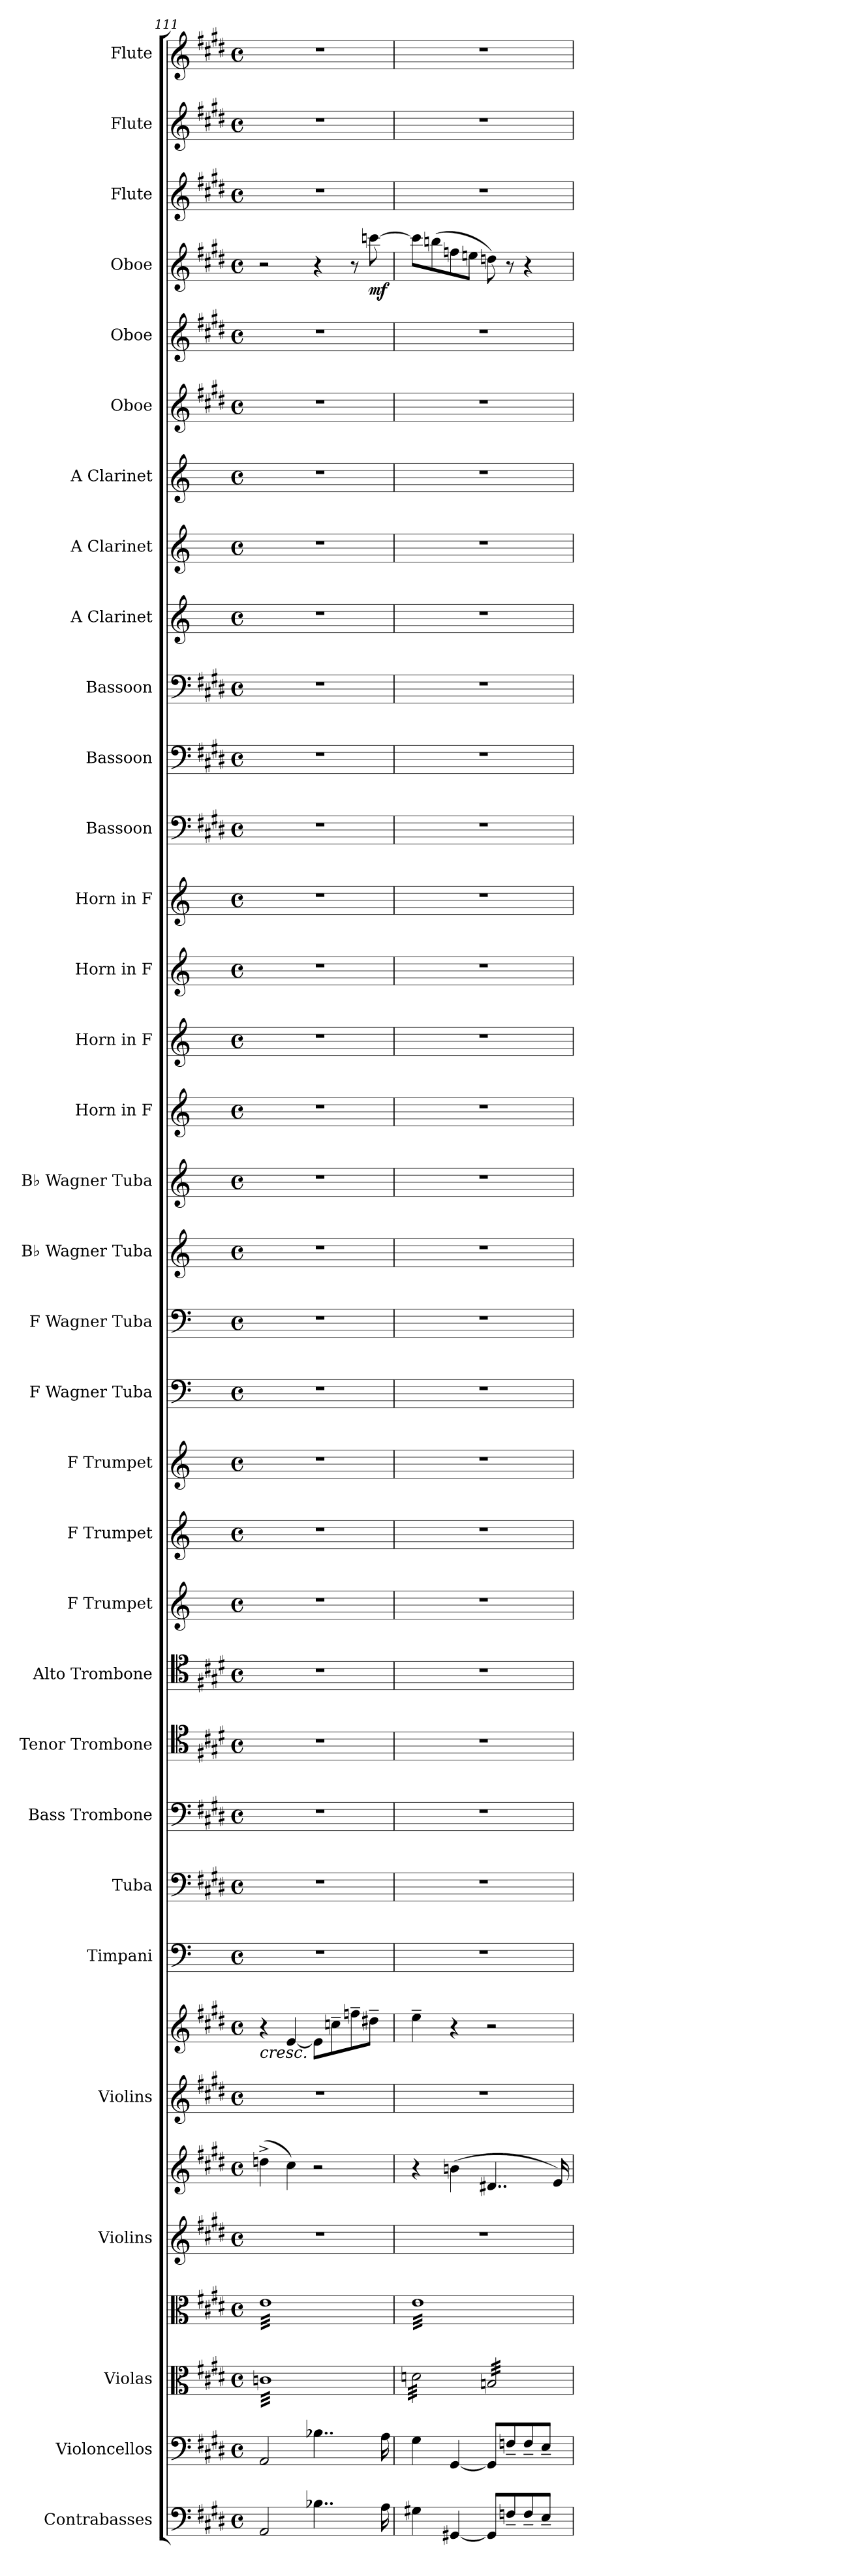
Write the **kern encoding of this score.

**kern	**kern	**kern	**kern	**kern	**kern	**kern	**kern	**kern	**kern	**kern	**kern	**kern	**kern	**kern	**kern	**kern	**kern	**kern	**kern	**kern	**kern	**kern	**kern	**kern	**kern	**kern	**kern	**kern	**kern	**kern	**kern	**kern	**dynam	**kern	**kern	**kern
*part33	*part32	*part31	*part31	*part30	*part30	*part29	*part29	*part28	*part27	*part26	*part25	*part24	*part23	*part22	*part21	*part20	*part19	*part18	*part17	*part16	*part15	*part14	*part13	*part12	*part11	*part10	*part9	*part8	*part7	*part6	*part5	*part4	*part4	*part3	*part2	*part1
*staff36	*staff35	*staff34	*staff33	*staff32	*staff31	*staff30	*staff29	*staff28	*staff27	*staff26	*staff25	*staff24	*staff23	*staff22	*staff21	*staff20	*staff19	*staff18	*staff17	*staff16	*staff15	*staff14	*staff13	*staff12	*staff11	*staff10	*staff9	*staff8	*staff7	*staff6	*staff5	*staff4	*staff4	*staff3	*staff2	*staff1
*I"Contrabasses	*I"Violoncellos	*I"Violas	*	*I"Violins	*	*I"Violins	*	*I"Timpani	*I"Tuba	*I"Bass Trombone	*I"Tenor Trombone	*I"Alto Trombone	*I"F Trumpet	*I"F Trumpet	*I"F Trumpet	*I"F Wagner Tuba	*I"F Wagner Tuba	*I"B♭ Wagner Tuba	*I"B♭ Wagner Tuba	*I"Horn in F	*I"Horn in F	*I"Horn in F	*I"Horn in F	*I"Bassoon	*I"Bassoon	*I"Bassoon	*I"A Clarinet	*I"A Clarinet	*I"A Clarinet	*I"Oboe	*I"Oboe	*I"Oboe	*	*I"Flute	*I"Flute	*I"Flute
*I'Cbs.	*I'Vcs.	*I'Vlas.	*	*I'Vlns.	*	*I'Vlns.	*	*I'Timp.	*I'Tba.	*I'B. Tbn.	*I'T. Tbn.	*I'A. Tbn.	*I'F Tpt.	*I'F Tpt.	*I'F Tpt.	*I'F Wag. Tu.	*I'F Wag. Tu.	*I'B♭ Wag. Tu.	*I'B♭ Wag. Tu.	*	*	*	*	*I'Bsn.	*I'Bsn.	*I'Bsn.	*I'A Cl.	*I'A Cl.	*I'A Cl.	*I'Ob.	*I'Ob.	*I'Ob.	*	*I'Fl.	*I'Fl.	*I'Fl.
*clefF4	*clefF4	*clefC3	*clefC3	*clefG2	*clefG2	*clefG2	*clefG2	*clefF4	*clefF4	*clefF4	*clefC4	*clefC4	*clefG2	*clefG2	*clefG2	*clefF4	*clefF4	*clefG2	*clefG2	*clefG2	*clefG2	*clefG2	*clefG2	*clefF4	*clefF4	*clefF4	*clefG2	*clefG2	*clefG2	*clefG2	*clefG2	*clefG2	*	*clefG2	*clefG2	*clefG2
*ITrd7c12	*	*	*	*	*	*	*	*	*	*	*	*	*ITrd-3c-5	*ITrd-3c-5	*ITrd-3c-5	*ITrd4c7	*ITrd4c7	*ITrd1c2	*ITrd1c2	*ITrd4c7	*ITrd4c7	*ITrd4c7	*ITrd4c7	*	*	*	*ITrd1c2	*ITrd1c2	*ITrd1c2	*	*	*	*	*	*	*
*k[f#c#g#d#]	*k[f#c#g#d#]	*k[f#c#g#d#]	*k[f#c#g#d#]	*k[f#c#g#d#]	*k[f#c#g#d#]	*k[f#c#g#d#]	*k[f#c#g#d#]	*k[]	*k[f#c#g#d#]	*k[f#c#g#d#]	*k[f#c#g#d#]	*k[f#c#g#d#]	*k[b-]	*k[b-]	*k[b-]	*k[b-]	*k[b-]	*k[b-e-]	*k[b-e-]	*k[b-]	*k[b-]	*k[b-]	*k[b-]	*k[f#c#g#d#]	*k[f#c#g#d#]	*k[f#c#g#d#]	*k[b-e-]	*k[b-e-]	*k[b-e-]	*k[f#c#g#d#]	*k[f#c#g#d#]	*k[f#c#g#d#]	*	*k[f#c#g#d#]	*k[f#c#g#d#]	*k[f#c#g#d#]
*M4/4	*M4/4	*M4/4	*M4/4	*M4/4	*M4/4	*M4/4	*M4/4	*M4/4	*M4/4	*M4/4	*M4/4	*M4/4	*M4/4	*M4/4	*M4/4	*M4/4	*M4/4	*M4/4	*M4/4	*M4/4	*M4/4	*M4/4	*M4/4	*M4/4	*M4/4	*M4/4	*M4/4	*M4/4	*M4/4	*M4/4	*M4/4	*M4/4	*	*M4/4	*M4/4	*M4/4
*met(c)	*met(c)	*met(c)	*met(c)	*met(c)	*met(c)	*met(c)	*met(c)	*met(c)	*met(c)	*met(c)	*met(c)	*met(c)	*met(c)	*met(c)	*met(c)	*met(c)	*met(c)	*met(c)	*met(c)	*met(c)	*met(c)	*met(c)	*met(c)	*met(c)	*met(c)	*met(c)	*met(c)	*met(c)	*met(c)	*met(c)	*met(c)	*met(c)	*	*met(c)	*met(c)	*met(c)
=111	=111	=111	=111	=111	=111	=111	=111	=111	=111	=111	=111	=111	=111	=111	=111	=111	=111	=111	=111	=111	=111	=111	=111	=111	=111	=111	=111	=111	=111	=111	=111	=111	=111	=111	=111	=111
!	!	!	!	!	!	!	!LO:TX:b:i:t=cresc.	!	!	!	!	!	!	!	!	!	!	!	!	!	!	!	!	!	!	!	!	!	!	!	!	!	!	!	!	!
*	*	*tremolo	*	*	*	*	*	*	*	*	*	*	*	*	*	*	*	*	*	*	*	*	*	*	*	*	*	*	*	*	*	*	*	*	*	*
*	*	*	*tremolo	*	*	*	*	*	*	*	*	*	*	*	*	*	*	*	*	*	*	*	*	*	*	*	*	*	*	*	*	*	*	*	*	*
2AAA/	2AA/	32cnLLL	32eLLL	1r	(>4ddn^\	1r	4r	1r	1r	1r	1r	1r	1r	1r	1r	1r	1r	1r	1r	1r	1r	1r	1r	1r	1r	1r	1r	1r	1r	1r	1r	2r	.	1r	1r	1r
.	.	32cn	32e	.	.	.	.	.	.	.	.	.	.	.	.	.	.	.	.	.	.	.	.	.	.	.	.	.	.	.	.	.	.	.	.	.
.	.	32cn	32e	.	.	.	.	.	.	.	.	.	.	.	.	.	.	.	.	.	.	.	.	.	.	.	.	.	.	.	.	.	.	.	.	.
.	.	32cn	32e	.	.	.	.	.	.	.	.	.	.	.	.	.	.	.	.	.	.	.	.	.	.	.	.	.	.	.	.	.	.	.	.	.
.	.	32cn	32e	.	.	.	.	.	.	.	.	.	.	.	.	.	.	.	.	.	.	.	.	.	.	.	.	.	.	.	.	.	.	.	.	.
.	.	32cn	32e	.	.	.	.	.	.	.	.	.	.	.	.	.	.	.	.	.	.	.	.	.	.	.	.	.	.	.	.	.	.	.	.	.
.	.	32cn	32e	.	.	.	.	.	.	.	.	.	.	.	.	.	.	.	.	.	.	.	.	.	.	.	.	.	.	.	.	.	.	.	.	.
.	.	32cn	32e	.	.	.	.	.	.	.	.	.	.	.	.	.	.	.	.	.	.	.	.	.	.	.	.	.	.	.	.	.	.	.	.	.
.	.	32cn	32e	.	4cc#\)	.	[4e/	.	.	.	.	.	.	.	.	.	.	.	.	.	.	.	.	.	.	.	.	.	.	.	.	.	.	.	.	.
.	.	32cn	32e	.	.	.	.	.	.	.	.	.	.	.	.	.	.	.	.	.	.	.	.	.	.	.	.	.	.	.	.	.	.	.	.	.
.	.	32cn	32e	.	.	.	.	.	.	.	.	.	.	.	.	.	.	.	.	.	.	.	.	.	.	.	.	.	.	.	.	.	.	.	.	.
.	.	32cn	32e	.	.	.	.	.	.	.	.	.	.	.	.	.	.	.	.	.	.	.	.	.	.	.	.	.	.	.	.	.	.	.	.	.
.	.	32cn	32e	.	.	.	.	.	.	.	.	.	.	.	.	.	.	.	.	.	.	.	.	.	.	.	.	.	.	.	.	.	.	.	.	.
.	.	32cn	32e	.	.	.	.	.	.	.	.	.	.	.	.	.	.	.	.	.	.	.	.	.	.	.	.	.	.	.	.	.	.	.	.	.
.	.	32cn	32e	.	.	.	.	.	.	.	.	.	.	.	.	.	.	.	.	.	.	.	.	.	.	.	.	.	.	.	.	.	.	.	.	.
.	.	32cn	32e	.	.	.	.	.	.	.	.	.	.	.	.	.	.	.	.	.	.	.	.	.	.	.	.	.	.	.	.	.	.	.	.	.
4..BB-X\	4..B-X\	32cn	32e	.	2r	.	8e\L]	.	.	.	.	.	.	.	.	.	.	.	.	.	.	.	.	.	.	.	.	.	.	.	.	4r	.	.	.	.
.	.	32cn	32e	.	.	.	.	.	.	.	.	.	.	.	.	.	.	.	.	.	.	.	.	.	.	.	.	.	.	.	.	.	.	.	.	.
.	.	32cn	32e	.	.	.	.	.	.	.	.	.	.	.	.	.	.	.	.	.	.	.	.	.	.	.	.	.	.	.	.	.	.	.	.	.
.	.	32cn	32e	.	.	.	.	.	.	.	.	.	.	.	.	.	.	.	.	.	.	.	.	.	.	.	.	.	.	.	.	.	.	.	.	.
.	.	32cn	32e	.	.	.	8ccn~\	.	.	.	.	.	.	.	.	.	.	.	.	.	.	.	.	.	.	.	.	.	.	.	.	.	.	.	.	.
.	.	32cn	32e	.	.	.	.	.	.	.	.	.	.	.	.	.	.	.	.	.	.	.	.	.	.	.	.	.	.	.	.	.	.	.	.	.
.	.	32cn	32e	.	.	.	.	.	.	.	.	.	.	.	.	.	.	.	.	.	.	.	.	.	.	.	.	.	.	.	.	.	.	.	.	.
.	.	32cn	32e	.	.	.	.	.	.	.	.	.	.	.	.	.	.	.	.	.	.	.	.	.	.	.	.	.	.	.	.	.	.	.	.	.
.	.	32cn	32e	.	.	.	8ffn~\	.	.	.	.	.	.	.	.	.	.	.	.	.	.	.	.	.	.	.	.	.	.	.	.	8r	.	.	.	.
.	.	32cn	32e	.	.	.	.	.	.	.	.	.	.	.	.	.	.	.	.	.	.	.	.	.	.	.	.	.	.	.	.	.	.	.	.	.
.	.	32cn	32e	.	.	.	.	.	.	.	.	.	.	.	.	.	.	.	.	.	.	.	.	.	.	.	.	.	.	.	.	.	.	.	.	.
.	.	32cn	32e	.	.	.	.	.	.	.	.	.	.	.	.	.	.	.	.	.	.	.	.	.	.	.	.	.	.	.	.	.	.	.	.	.
!	!	!	!	!	!	!	!	!	!	!	!	!	!	!	!	!	!	!	!	!	!	!	!	!	!	!	!	!	!	!	!	!	!LO:DY:b	!	!	!
.	.	32cn	32e	.	.	.	8dd#X~\J	.	.	.	.	.	.	.	.	.	.	.	.	.	.	.	.	.	.	.	.	.	.	.	.	[8cccn\	mf	.	.	.
.	.	32cn	32e	.	.	.	.	.	.	.	.	.	.	.	.	.	.	.	.	.	.	.	.	.	.	.	.	.	.	.	.	.	.	.	.	.
16AA\	16A\	32cn	32e	.	.	.	.	.	.	.	.	.	.	.	.	.	.	.	.	.	.	.	.	.	.	.	.	.	.	.	.	.	.	.	.	.
.	.	32cnJJJ	32eJJJ	.	.	.	.	.	.	.	.	.	.	.	.	.	.	.	.	.	.	.	.	.	.	.	.	.	.	.	.	.	.	.	.	.
=112	=112	=112	=112	=112	=112	=112	=112	=112	=112	=112	=112	=112	=112	=112	=112	=112	=112	=112	=112	=112	=112	=112	=112	=112	=112	=112	=112	=112	=112	=112	=112	=112	=112	=112	=112	=112
4GG#X\	4G#\	32dn\LLL	32eLLL	1r	4r	1r	4ee~\	1r	1r	1r	1r	1r	1r	1r	1r	1r	1r	1r	1r	1r	1r	1r	1r	1r	1r	1r	1r	1r	1r	1r	1r	8ccc\L]	.	1r	1r	1r
.	.	32dn\	32e	.	.	.	.	.	.	.	.	.	.	.	.	.	.	.	.	.	.	.	.	.	.	.	.	.	.	.	.	.	.	.	.	.
.	.	32dn\	32e	.	.	.	.	.	.	.	.	.	.	.	.	.	.	.	.	.	.	.	.	.	.	.	.	.	.	.	.	.	.	.	.	.
.	.	32dn\	32e	.	.	.	.	.	.	.	.	.	.	.	.	.	.	.	.	.	.	.	.	.	.	.	.	.	.	.	.	.	.	.	.	.
.	.	32dn\	32e	.	.	.	.	.	.	.	.	.	.	.	.	.	.	.	.	.	.	.	.	.	.	.	.	.	.	.	.	(>8bbn\	.	.	.	.
.	.	32dn\	32e	.	.	.	.	.	.	.	.	.	.	.	.	.	.	.	.	.	.	.	.	.	.	.	.	.	.	.	.	.	.	.	.	.
.	.	32dn\	32e	.	.	.	.	.	.	.	.	.	.	.	.	.	.	.	.	.	.	.	.	.	.	.	.	.	.	.	.	.	.	.	.	.
.	.	32dn\	32e	.	.	.	.	.	.	.	.	.	.	.	.	.	.	.	.	.	.	.	.	.	.	.	.	.	.	.	.	.	.	.	.	.
[4GGG#X/	[4GG#/	32dn\	32e	.	(>4bn\	.	4r	.	.	.	.	.	.	.	.	.	.	.	.	.	.	.	.	.	.	.	.	.	.	.	.	8ffn\	.	.	.	.
.	.	32dn\	32e	.	.	.	.	.	.	.	.	.	.	.	.	.	.	.	.	.	.	.	.	.	.	.	.	.	.	.	.	.	.	.	.	.
.	.	32dn\	32e	.	.	.	.	.	.	.	.	.	.	.	.	.	.	.	.	.	.	.	.	.	.	.	.	.	.	.	.	.	.	.	.	.
.	.	32dn\	32e	.	.	.	.	.	.	.	.	.	.	.	.	.	.	.	.	.	.	.	.	.	.	.	.	.	.	.	.	.	.	.	.	.
.	.	32dn\	32e	.	.	.	.	.	.	.	.	.	.	.	.	.	.	.	.	.	.	.	.	.	.	.	.	.	.	.	.	8een\J	.	.	.	.
.	.	32dn\	32e	.	.	.	.	.	.	.	.	.	.	.	.	.	.	.	.	.	.	.	.	.	.	.	.	.	.	.	.	.	.	.	.	.
.	.	32dn\	32e	.	.	.	.	.	.	.	.	.	.	.	.	.	.	.	.	.	.	.	.	.	.	.	.	.	.	.	.	.	.	.	.	.
.	.	32dn\JJJ	32e	.	.	.	.	.	.	.	.	.	.	.	.	.	.	.	.	.	.	.	.	.	.	.	.	.	.	.	.	.	.	.	.	.
8GGG#/L]	8GG#/L]	32Bn/LLL	32e	.	4..d#X/	.	2r	.	.	.	.	.	.	.	.	.	.	.	.	.	.	.	.	.	.	.	.	.	.	.	.	8ddn\)	.	.	.	.
.	.	32Bn/	32e	.	.	.	.	.	.	.	.	.	.	.	.	.	.	.	.	.	.	.	.	.	.	.	.	.	.	.	.	.	.	.	.	.
.	.	32Bn/	32e	.	.	.	.	.	.	.	.	.	.	.	.	.	.	.	.	.	.	.	.	.	.	.	.	.	.	.	.	.	.	.	.	.
.	.	32Bn/	32e	.	.	.	.	.	.	.	.	.	.	.	.	.	.	.	.	.	.	.	.	.	.	.	.	.	.	.	.	.	.	.	.	.
8FFn~/	8Fn~/	32Bn/	32e	.	.	.	.	.	.	.	.	.	.	.	.	.	.	.	.	.	.	.	.	.	.	.	.	.	.	.	.	8r	.	.	.	.
.	.	32Bn/	32e	.	.	.	.	.	.	.	.	.	.	.	.	.	.	.	.	.	.	.	.	.	.	.	.	.	.	.	.	.	.	.	.	.
.	.	32Bn/	32e	.	.	.	.	.	.	.	.	.	.	.	.	.	.	.	.	.	.	.	.	.	.	.	.	.	.	.	.	.	.	.	.	.
.	.	32Bn/	32e	.	.	.	.	.	.	.	.	.	.	.	.	.	.	.	.	.	.	.	.	.	.	.	.	.	.	.	.	.	.	.	.	.
8FF~/	8F~/	32Bn/	32e	.	.	.	.	.	.	.	.	.	.	.	.	.	.	.	.	.	.	.	.	.	.	.	.	.	.	.	.	4r	.	.	.	.
.	.	32Bn/	32e	.	.	.	.	.	.	.	.	.	.	.	.	.	.	.	.	.	.	.	.	.	.	.	.	.	.	.	.	.	.	.	.	.
.	.	32Bn/	32e	.	.	.	.	.	.	.	.	.	.	.	.	.	.	.	.	.	.	.	.	.	.	.	.	.	.	.	.	.	.	.	.	.
.	.	32Bn/	32e	.	.	.	.	.	.	.	.	.	.	.	.	.	.	.	.	.	.	.	.	.	.	.	.	.	.	.	.	.	.	.	.	.
8EE~/J	8E~/J	32Bn/	32e	.	.	.	.	.	.	.	.	.	.	.	.	.	.	.	.	.	.	.	.	.	.	.	.	.	.	.	.	.	.	.	.	.
.	.	32Bn/	32e	.	.	.	.	.	.	.	.	.	.	.	.	.	.	.	.	.	.	.	.	.	.	.	.	.	.	.	.	.	.	.	.	.
.	.	32Bn/	32e	.	16e/)	.	.	.	.	.	.	.	.	.	.	.	.	.	.	.	.	.	.	.	.	.	.	.	.	.	.	.	.	.	.	.
.	.	32Bn/JJJ	32eJJJ	.	.	.	.	.	.	.	.	.	.	.	.	.	.	.	.	.	.	.	.	.	.	.	.	.	.	.	.	.	.	.	.	.
*	*	*	*Xtremolo	*	*	*	*	*	*	*	*	*	*	*	*	*	*	*	*	*	*	*	*	*	*	*	*	*	*	*	*	*	*	*	*	*
*	*	*Xtremolo	*	*	*	*	*	*	*	*	*	*	*	*	*	*	*	*	*	*	*	*	*	*	*	*	*	*	*	*	*	*	*	*	*	*
=	=	=	=	=	=	=	=	=	=	=	=	=	=	=	=	=	=	=	=	=	=	=	=	=	=	=	=	=	=	=	=	=	=	=	=	=
*-	*-	*-	*-	*-	*-	*-	*-	*-	*-	*-	*-	*-	*-	*-	*-	*-	*-	*-	*-	*-	*-	*-	*-	*-	*-	*-	*-	*-	*-	*-	*-	*-	*-	*-	*-	*-
